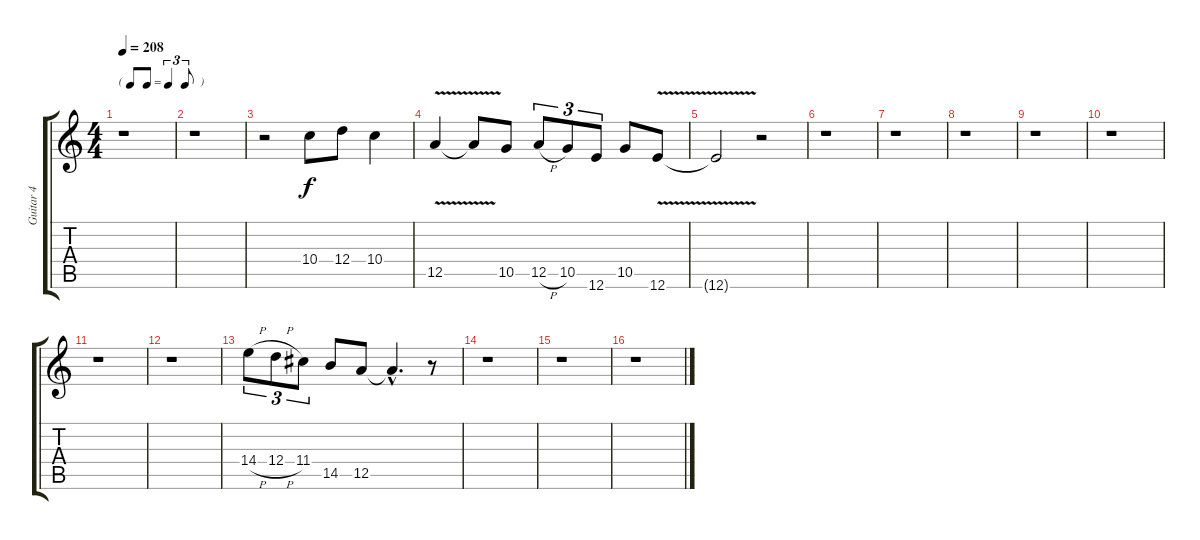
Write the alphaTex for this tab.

\track ("Guitar 4" "Guitar 4") {instrument distortionguitar}
\staff {score tabs}
\tuning (E4 B3 G3 D3 A2 E2) {hide}
\ts (4 4)
\tf triplet8th
\tempo 208
\clef g2
\ks c
r.1{dy f} |
r.1 |
r.2 10.4.8 12.4.8 10.4.4 |
12.5{v}.4 12.5{t}.8 10.5.8 12.5{h}.8{tu (3 2)} 10.5.8{tu (3 2)} 12.6.8{tu (3 2)} 10.5.8 12.6{v}.8 |
12.6{t}.2 r.2 |
r.1 |
r.1 |
r.1 |
r.1 |
r.1 |
r.1 |
r.1 |
14.4{h}.8{tu (3 2)} 12.4{h}.8{tu (3 2)} 11.4.8{tu (3 2)} 14.5.8 12.5.8 12.5{hac t}.4{d} r.8 |
r.1 |
r.1 |
r.1
